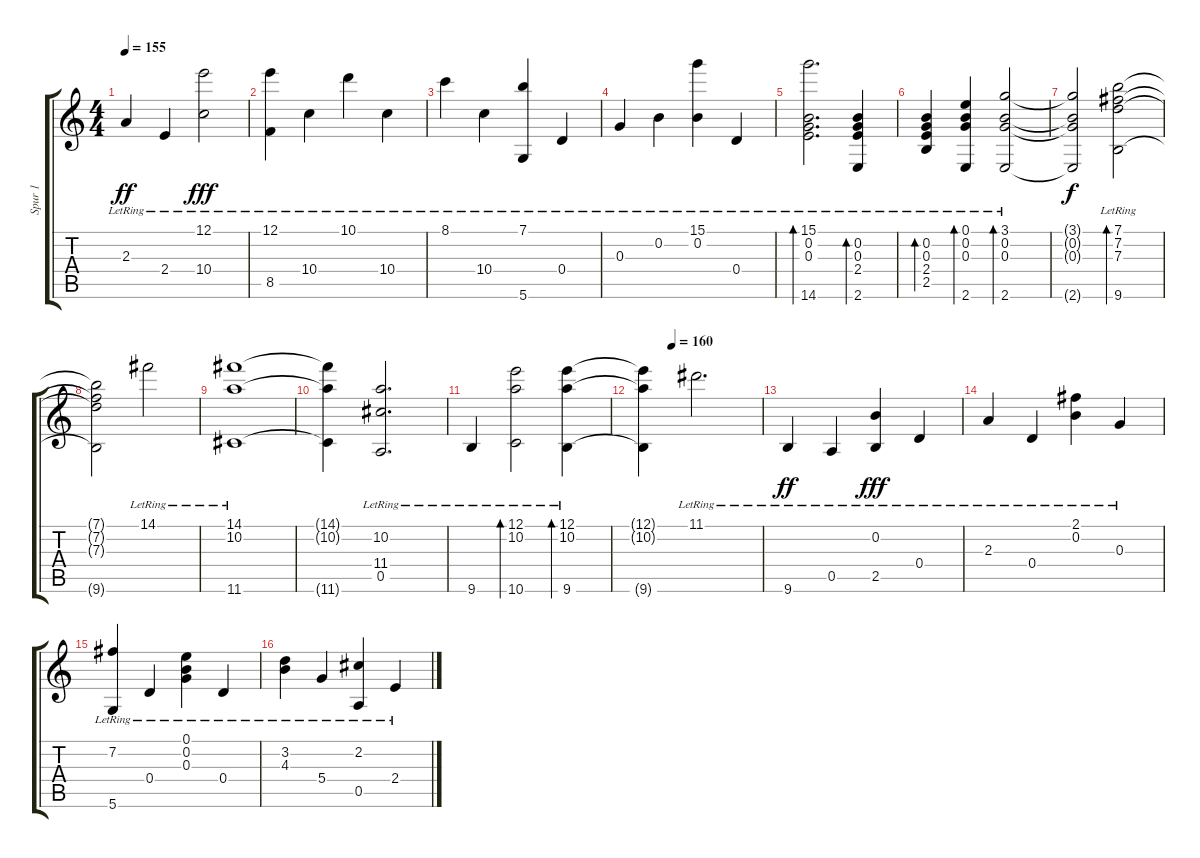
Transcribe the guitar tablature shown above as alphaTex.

\track ("Spur 1" "Spur 1") {instrument acousticguitarnylon bank 1}
\staff {score tabs}
\tuning (E4 B3 G3 D3 A2 D2) {hide}
\ts (4 4)
\tempo 155
\clef g2
\ks c
2.3{lr}.4{dy ff} 2.4{lr}.4 (12.1{lr} 10.4{lr}).2{dy fff} |
(12.1{lr} 8.5{lr}).4 10.4{lr}.4 10.1{lr}.4 10.4{lr}.4 |
8.1{lr}.4 10.4{lr}.4 (7.1{lr} 5.6{lr}).4 0.4{lr}.4 |
0.3{lr}.4 0.2{lr}.4 (15.1{lr} 0.2{lr}).4 0.4{lr}.4 |
(15.1{lr} 0.2{lr} 0.3{lr} 14.6{lr}).2{d bd 480} (0.2{lr} 0.3{lr} 2.4{lr} 2.6{lr}).4{bd 240} |
(0.2 0.3{lr} 2.4{lr} 2.5{lr}).4{bd 240} (0.1{lr} 0.2{lr} 0.3{lr} 2.6{lr}).4{bd 240} (3.1{lr} 0.2{lr} 0.3{lr} 2.6{lr}).2{bd 240} |
(3.1{t} 0.2{t} 0.3{t} 2.6{t}).2{dy f} (7.1{lr} 7.2{lr} 7.3{lr} 9.6{lr}).2{bd 480} |
(7.1{t} 7.2{t} 7.3{t} 9.6{t}).2 14.1{lr}.2 |
(14.1{lr} 10.2{lr} 11.6{lr}).1 |
(14.1{t} 10.2{t} 11.6{t}).4 (10.2{lr} 11.4{lr} 0.5{lr}).2{d} |
9.6{lr}.4 (12.1{lr} 10.2{lr} 10.6{lr}).2{bd 240} (12.1{lr} 10.2{lr} 9.6{lr}).4{bd 240} |
\tempo (160 0.25)
(12.1{t} 10.2{t} 9.6{t}).4 11.1{lr}.2{d} |
9.6{lr}.4{dy ff} 0.5{lr}.4 (0.2{lr} 2.5{lr}).4{dy fff} 0.4{lr}.4 |
2.3{lr}.4 0.4{lr}.4 (2.1{lr} 0.2{lr}).4 0.3{lr}.4 |
(7.2{lr} 5.6{lr}).4 0.4{lr}.4 (0.1{lr} 0.2{lr} 0.3{lr}).4 0.4{lr}.4 |
(3.2{lr} 4.3{lr}).4 5.4{lr}.4 (2.2{lr} 0.5{lr}).4 2.4{lr}.4
